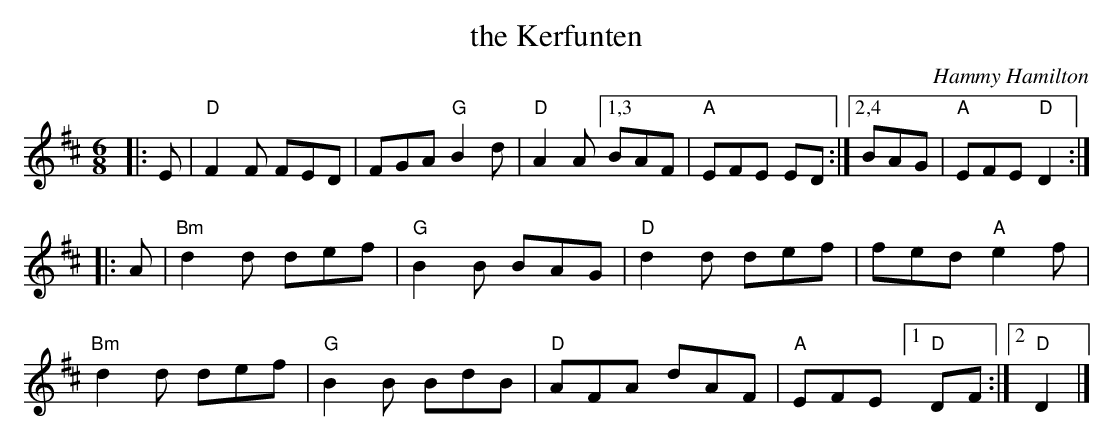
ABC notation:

X:1
T: the Kerfunten
C: Hammy Hamilton
M: 6/8
L: 1/8
K: D
|: E |\
"D"F2F FED | FGA "G"B2d | "D"A2A [1,3 BAF | "A"EFE ED :|[2,4 BAG | "A"EFE "D"D2 :|
|: A |\
"Bm"d2d def | "G"B2B BAG | "D"d2d def | fed "A"e2f |
"Bm"d2d def | "G"B2B BdB | "D"AFA dAF | "A"EFE [1 "D"DF :|2 "D"D2 |]
